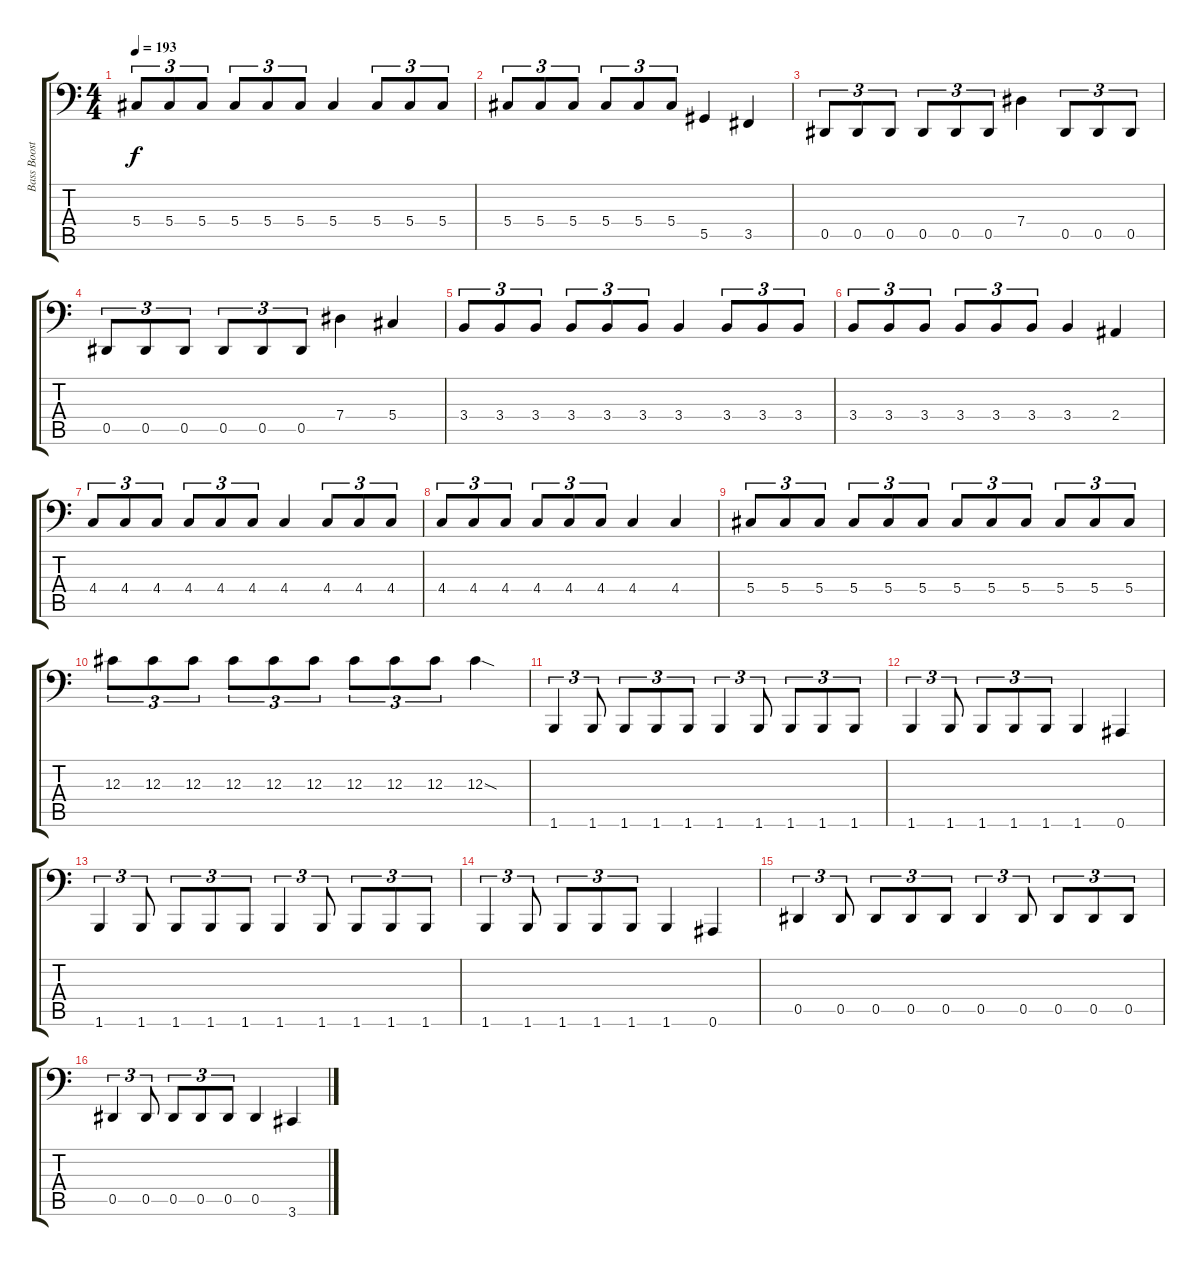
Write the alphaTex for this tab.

\track ("Bass Boost" "Bass Boost") {instrument slapbass1}
\staff {score tabs}
\tuning (B2 Gb2 Db2 Ab1 Eb1 Bb0) {hide}
\ts (4 4)
\tempo 193
\clef f4
\ks c
5.4.8{tu (3 2) dy f} 5.4.8{tu (3 2)} 5.4.8{tu (3 2)} 5.4.8{tu (3 2)} 5.4.8{tu (3 2)} 5.4.8{tu (3 2)} 5.4.4 5.4.8{tu (3 2)} 5.4.8{tu (3 2)} 5.4.8{tu (3 2)} |
5.4.8{tu (3 2)} 5.4.8{tu (3 2)} 5.4.8{tu (3 2)} 5.4.8{tu (3 2)} 5.4.8{tu (3 2)} 5.4.8{tu (3 2)} 5.5.4 3.5.4 |
0.5.8{tu (3 2)} 0.5.8{tu (3 2)} 0.5.8{tu (3 2)} 0.5.8{tu (3 2)} 0.5.8{tu (3 2)} 0.5.8{tu (3 2)} 7.4.4 0.5.8{tu (3 2)} 0.5.8{tu (3 2)} 0.5.8{tu (3 2)} |
0.5.8{tu (3 2)} 0.5.8{tu (3 2)} 0.5.8{tu (3 2)} 0.5.8{tu (3 2)} 0.5.8{tu (3 2)} 0.5.8{tu (3 2)} 7.4.4 5.4.4 |
3.4.8{tu (3 2)} 3.4.8{tu (3 2)} 3.4.8{tu (3 2)} 3.4.8{tu (3 2)} 3.4.8{tu (3 2)} 3.4.8{tu (3 2)} 3.4.4 3.4.8{tu (3 2)} 3.4.8{tu (3 2)} 3.4.8{tu (3 2)} |
3.4.8{tu (3 2)} 3.4.8{tu (3 2)} 3.4.8{tu (3 2)} 3.4.8{tu (3 2)} 3.4.8{tu (3 2)} 3.4.8{tu (3 2)} 3.4.4 2.4.4 |
4.4.8{tu (3 2)} 4.4.8{tu (3 2)} 4.4.8{tu (3 2)} 4.4.8{tu (3 2)} 4.4.8{tu (3 2)} 4.4.8{tu (3 2)} 4.4.4 4.4.8{tu (3 2)} 4.4.8{tu (3 2)} 4.4.8{tu (3 2)} |
4.4.8{tu (3 2)} 4.4.8{tu (3 2)} 4.4.8{tu (3 2)} 4.4.8{tu (3 2)} 4.4.8{tu (3 2)} 4.4.8{tu (3 2)} 4.4.4 4.4.4 |
5.4.8{tu (3 2)} 5.4.8{tu (3 2)} 5.4.8{tu (3 2)} 5.4.8{tu (3 2)} 5.4.8{tu (3 2)} 5.4.8{tu (3 2)} 5.4.8{tu (3 2)} 5.4.8{tu (3 2)} 5.4.8{tu (3 2)} 5.4.8{tu (3 2)} 5.4.8{tu (3 2)} 5.4.8{tu (3 2)} |
12.3.8{tu (3 2)} 12.3.8{tu (3 2)} 12.3.8{tu (3 2)} 12.3.8{tu (3 2)} 12.3.8{tu (3 2)} 12.3.8{tu (3 2)} 12.3.8{tu (3 2)} 12.3.8{tu (3 2)} 12.3.8{tu (3 2)} 12.3{sod}.4 |
1.6.4{tu (3 2)} 1.6.8{tu (3 2)} 1.6.8{tu (3 2)} 1.6.8{tu (3 2)} 1.6.8{tu (3 2)} 1.6.4{tu (3 2)} 1.6.8{tu (3 2)} 1.6.8{tu (3 2)} 1.6.8{tu (3 2)} 1.6.8{tu (3 2)} |
1.6.4{tu (3 2)} 1.6.8{tu (3 2)} 1.6.8{tu (3 2)} 1.6.8{tu (3 2)} 1.6.8{tu (3 2)} 1.6.4 0.6.4 |
1.6.4{tu (3 2)} 1.6.8{tu (3 2)} 1.6.8{tu (3 2)} 1.6.8{tu (3 2)} 1.6.8{tu (3 2)} 1.6.4{tu (3 2)} 1.6.8{tu (3 2)} 1.6.8{tu (3 2)} 1.6.8{tu (3 2)} 1.6.8{tu (3 2)} |
1.6.4{tu (3 2)} 1.6.8{tu (3 2)} 1.6.8{tu (3 2)} 1.6.8{tu (3 2)} 1.6.8{tu (3 2)} 1.6.4 0.6.4 |
0.5.4{tu (3 2)} 0.5.8{tu (3 2)} 0.5.8{tu (3 2)} 0.5.8{tu (3 2)} 0.5.8{tu (3 2)} 0.5.4{tu (3 2)} 0.5.8{tu (3 2)} 0.5.8{tu (3 2)} 0.5.8{tu (3 2)} 0.5.8{tu (3 2)} |
0.5.4{tu (3 2)} 0.5.8{tu (3 2)} 0.5.8{tu (3 2)} 0.5.8{tu (3 2)} 0.5.8{tu (3 2)} 0.5.4 3.6.4
